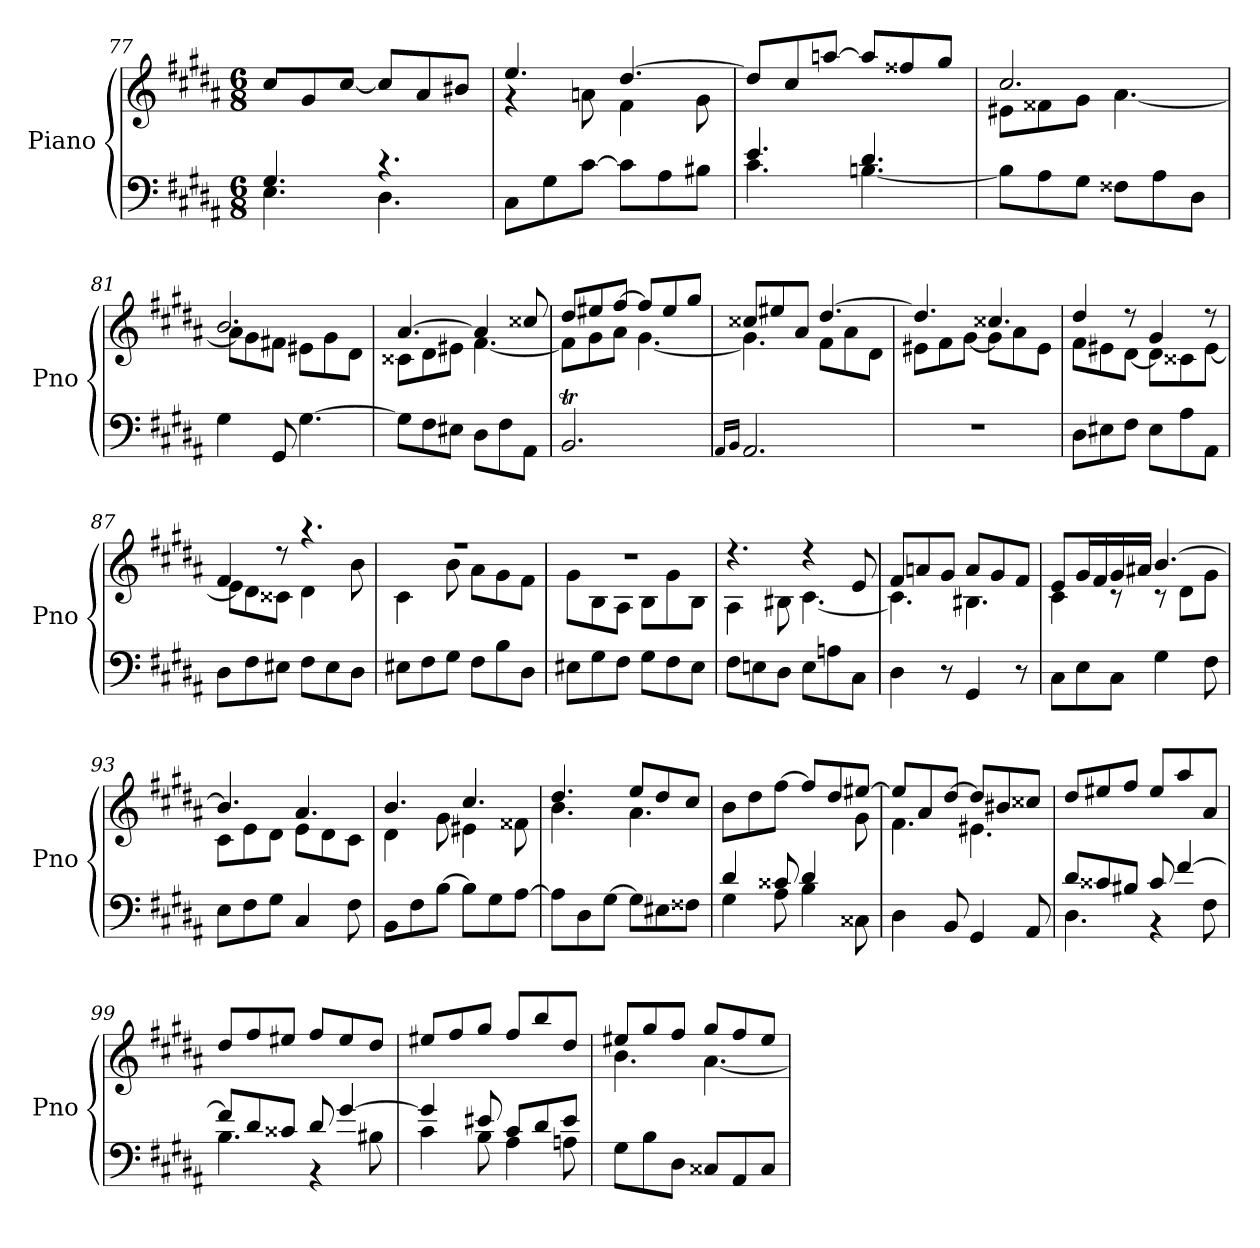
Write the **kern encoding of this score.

**kern	**kern
*part1	*part1
*staff2	*staff1
*I"Piano	*
*I'Pno	*
*clefF4	*clefG2
*k[f#c#g#d#a#]	*k[f#c#g#d#a#]
*B:	*B:
*M6/8	*M6/8
=77	=77
*^	*
!	!	!LO:N:vis=1
*	*	*^
4.G#/	4.E\	2.ryy	8cc#/L
.	.	.	8g#/
.	.	.	[8cc#/J
4.r	4.D#\	.	8cc#/L]
.	.	.	8a#/
.	.	.	8b#X/J
!!LO:LB:g=z	!!
=78	=78	=78	=78
!	!LO:N:vis=1	!	!
8C#\L	2.ryy	4.ee/	4r
8G#\	.	.	.
[8c#\J	.	.	8an\
8c#\L]	.	[4.dd#/	4f#\
8A#\	.	.	.
8B#X\J	.	.	8g#\
=79	=79	=79	=79
!	!	!	!LO:N:vis=1
4.e/	4.c#\	8dd#/L]	2.ryy
.	.	8cc#/	.
.	.	[8aan/J	.
4.d#/	[4.Bn\	8aaL]	.
.	.	8ff##X	.
.	.	8gg#J	.
=80	=80	=80	=80
!LO:N:vis=1	!	!	!
2.ryy	8BL]	2.cc#/	8e#X\L
.	8A#	.	8f##X\
.	8G#J	.	8g#\J
.	8F##XL	.	[4.a#\
.	8A#	.	.
.	8D#J	.	.
=81	=81	=81	=81
8ryy	4G#\	2.b/	8a#\L]
8ryy	.	.	8g#\
8GG#/	8ryy	.	8f#X\J
[4.G#\	8ryy	.	8e#X\L
.	8ryy	.	8g#\
.	8ryy	.	8d#\J
=82	=82	=82	=82
!	!LO:N:vis=1	!	!
8G#\L]	2.ryy	[4.a#/	8c##X\L
8F#\	.	.	8d#\
8E#X\J	.	.	8e#X\J
8D#\L	.	4a#/]	[4.f#\
8F#\	.	.	.
8AA#\J	.	8cc##X/	.
*v	*v	*	*
!!LO:LB:g=z	!!
=83	=83	=83
2.BBT	8dd#/L	8f#L]
.	8ee#X/	8g#
.	[8ff#/J	8a#J
.	8ff#L]	[4.g#\
.	8ee#	.
.	8gg#J	.
=84	=84	=84
16qqAA#/LL	.	.
16qqBB/JJ	.	.
2.AA#	8cc##X/L	4.g#\]
.	8ee#X/	.
.	8a#/J	.
.	[4.dd#/	8f#\L
.	.	8a#\
.	.	8d#\J
=85	=85	=85
!LO:N:vis=1	!	!
2.r	4.dd#/]	8e#X\L
.	.	8f#\
.	.	[8g#\J
.	4.cc##X/	8g#L]
.	.	8a#
.	.	8e#J
=86	=86	=86
8D#\L	4dd#/	8f#\L
8E#X\	.	8e#X\
8F#\J	8r	[8d#\J
8E#\L	4g#/	8d#\L]
8A#\	.	8c##X\
8AA#\J	8r	[8e#\J
=87	=87	=87
8D#\L	4f#/	8e#L]
8F#\	.	8d#
8E#X\J	8r	8c##XJ
8F#\L	4.r	4d#\
8E#\	.	.
8D#\J	.	8b\
!!LO:LB:g=z	!!
=88	=88	=88
!	!LO:N:vis=1	!
8E#X\L	2.r	4c#\
8F#\	.	.
8G#\J	.	8b\
8F#\L	.	8a#\L
8B\	.	8g#\
8D#\J	.	8f#\J
=89	=89	=89
!	!LO:N:vis=1	!
8E#X\L	2.r	8g#L
8G#\	.	8B
8F#\J	.	8A#J
8G#\L	.	8BL
8F#\	.	8g#
8E#\J	.	8BJ
=90	=90	=90
8F#\L	4.r	4A#\
8En\	.	.
8D#\J	.	8B#X\
8E\L	4r	[4.c#\
8An\	.	.
8C#\J	8e/	.
=91	=91	=91
4D#\	8f#/L	4.c#\]
.	8an/	.
8r	8g#/J	.
4GG#	8a/L	4.B#X\
.	8g#/	.
8r	8f#/J	.
=92	=92	=92
8C#\L	8eL	4c#\
8E\	16g#L	.
.	16f#	.
8C#\J	16g#	8r
.	16a#XJJ	.
4G#\	[4.b/	8r
.	.	8d#\L
8F#\	.	8g#\J
!!LO:LB:g=z	!!
=93	=93	=93
*^	*	*
!	!LO:N:vis=1	!	!
8E\L	2.ryy	4.b/]	8c#L
8F#\	.	.	8e
8G#\J	.	.	8d#J
4C#/	.	4.a#/	8e\L
.	.	.	8d#\
8F#\	.	.	8c#\J
=94	=94	=94	=94
!	!LO:N:vis=1	!	!
8BB\L	2.ryy	4.b/	4d#\
8F#\	.	.	.
[8B\J	.	.	8g#\
8B\L]	.	4.cc#/	4e#X\
8G#\	.	.	.
[8A#\J	.	.	8f##X\
=95	=95	=95	=95
!	!LO:N:vis=1	!	!
8A#\L]	2.ryy	4.dd#/	4.b\
8D#\	.	.	.
[8G#\J	.	.	.
8G#\L]	.	8ee/L	4.a#\
8E#X\	.	8dd#/	.
8F##X\J	.	8cc#/J	.
=96	=96	=96	=96
4d#/	4G#\	8bL	8ryy
.	.	8dd#	8ryy
8c##X/	8A#\	[8ff#J	8ryy
4d#/	4B\	8ff#L]	8ryy
.	.	8dd#	8ryy
8ryy	8C##X\	[8ee#XJ	8g#\
=97	=97	=97	=97
!	!LO:N:vis=1	!	!
4D#\	2.ryy	8ee#/L]	4.f#\
.	.	8a#/	.
8BB/	.	[8dd#/J	.
4GG#/	.	8dd#L]	4.e#X\
.	.	8b#X	.
8AA#/	.	8cc##XJ	.
!!LO:LB:g=z	!!
=98	=98	=98	=98
!	!	!	!LO:N:vis=1
8d#/L	4.D#\	8dd#/L	2.ryy
8c##X/	.	8ee#X/	.
8B#X/J	.	8ff#/J	.
8c##/	4r	8ee#/L	.
[4f#/	.	8aa#/	.
.	8F#\	8a#/J	.
=99	=99	=99	=99
!	!	!	!LO:N:vis=1
8f#/L]	4.B\	8dd#L	2.ryy
8d#/	.	8ff#	.
8c##X/J	.	8ee#XJ	.
8d#/	4r	8ff#L	.
[4g#/	.	8ee#	.
.	8B#X\	8dd#J	.
=100	=100	=100	=100
!	!	!	!LO:N:vis=1
4g#/]	4c#\	8ee#XL	2.ryy
.	.	8ff#	.
8e#X/	8B\	8gg#J	.
8c#/L	4A#\	8ff#L	.
8d#/	.	8bb	.
8e#/J	8An\	8dd#J	.
=101	=101	=101	=101
8ryy	8G#L	8ee#X/L	4.b\
8ryy	8B	8gg#/	.
8ryy	8D#J	8ff#/J	.
8C##X/L	8ryy	8gg#/L	[4.a#\
8AA#/	8ryy	8ff#/	.
8C##/J	8ryy	8ee#/J	.
*v	*v	*	*
*	*v	*v
=	=
*-	*-
